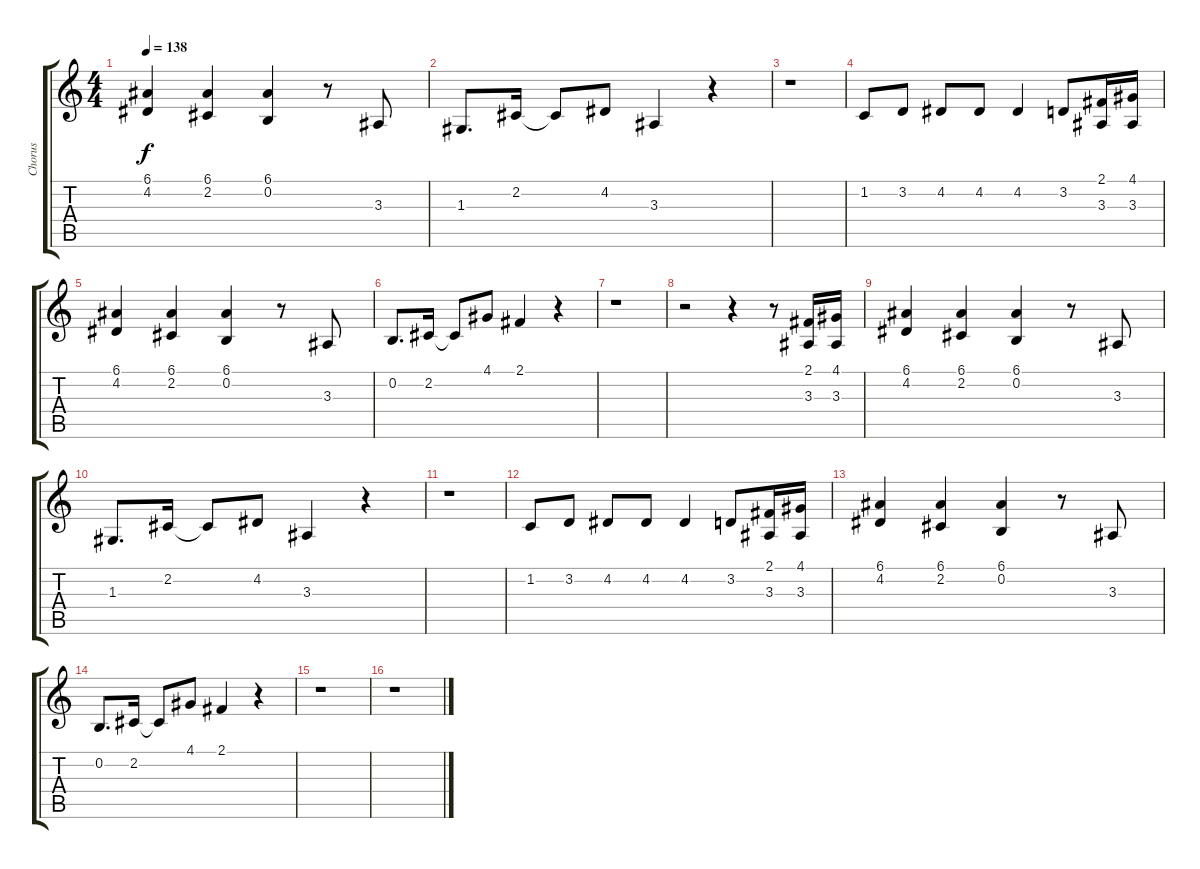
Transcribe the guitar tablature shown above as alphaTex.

\track ("Chorus" "Chorus") {instrument lead1square}
\staff {score tabs}
\tuning (E4 B3 G3 D3 A2 E2) {hide}
\ts (4 4)
\tempo 138
\clef g2
\ks c
(6.1 4.2).4{dy f} (6.1 2.2).4 (6.1 0.2).4 r.8 3.3.8 |
1.3.8{d} 2.2.16 2.2{t}.8 4.2.8 3.3.4 r.4 |
r.1 |
1.2.8 3.2.8 4.2.8 4.2.8 4.2.4 3.2.8 (2.1 3.3).16 (4.1 3.3).16 |
(6.1 4.2).4 (6.1 2.2).4 (6.1 0.2).4 r.8 3.3.8 |
0.2.8{d} 2.2.16 2.2{t}.8 4.1.8 2.1.4 r.4 |
r.1 |
r.2 r.4 r.8 (2.1 3.3).16 (4.1 3.3).16 |
(6.1 4.2).4 (6.1 2.2).4 (6.1 0.2).4 r.8 3.3.8 |
1.3.8{d} 2.2.16 2.2{t}.8 4.2.8 3.3.4 r.4 |
r.1 |
1.2.8 3.2.8 4.2.8 4.2.8 4.2.4 3.2.8 (2.1 3.3).16 (4.1 3.3).16 |
(6.1 4.2).4 (6.1 2.2).4 (6.1 0.2).4 r.8 3.3.8 |
0.2.8{d} 2.2.16 2.2{t}.8 4.1.8 2.1.4 r.4 |
r.1 |
r.1
